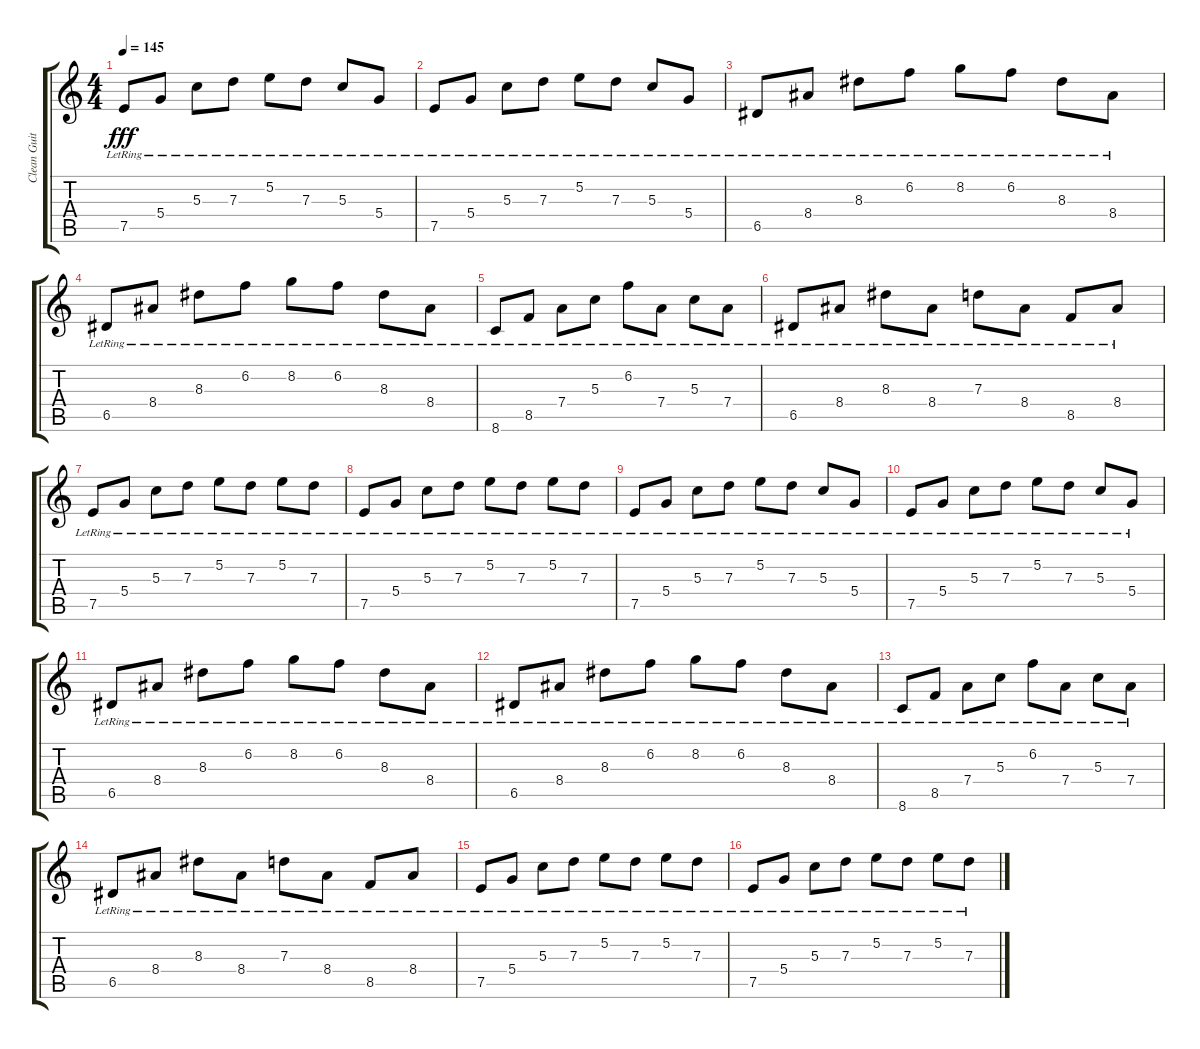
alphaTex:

\track ("Clean Guitar" "Clean Guit") {instrument electricguitarclean}
\staff {score tabs}
\tuning (E4 B3 G3 D3 A2 E2) {hide}
\ts (4 4)
\tempo 145
\clef g2
\ks c
7.5{lr}.8{dy fff} 5.4{lr}.8 5.3{lr}.8 7.3{lr}.8 5.2{lr}.8 7.3{lr}.8 5.3{lr}.8 5.4{lr}.8 |
7.5{lr}.8 5.4{lr}.8 5.3{lr}.8 7.3{lr}.8 5.2{lr}.8 7.3{lr}.8 5.3{lr}.8 5.4{lr}.8 |
6.5{lr}.8 8.4{lr}.8 8.3{lr}.8 6.2{lr}.8 8.2{lr}.8 6.2{lr}.8 8.3{lr}.8 8.4{lr}.8 |
6.5{lr}.8 8.4{lr}.8 8.3{lr}.8 6.2{lr}.8 8.2{lr}.8 6.2{lr}.8 8.3{lr}.8 8.4{lr}.8 |
8.6{lr}.8 8.5{lr}.8 7.4{lr}.8 5.3{lr}.8 6.2{lr}.8 7.4{lr}.8 5.3{lr}.8 7.4{lr}.8 |
6.5{lr}.8 8.4{lr}.8 8.3{lr}.8 8.4{lr}.8 7.3{lr}.8 8.4{lr}.8 8.5{lr}.8 8.4{lr}.8 |
7.5{lr}.8 5.4{lr}.8 5.3{lr}.8 7.3{lr}.8 5.2{lr}.8 7.3{lr}.8 5.2{lr}.8 7.3{lr}.8 |
7.5{lr}.8 5.4{lr}.8 5.3{lr}.8 7.3{lr}.8 5.2{lr}.8 7.3{lr}.8 5.2{lr}.8 7.3{lr}.8 |
7.5{lr}.8 5.4{lr}.8 5.3{lr}.8 7.3{lr}.8 5.2{lr}.8 7.3{lr}.8 5.3{lr}.8 5.4{lr}.8 |
7.5{lr}.8 5.4{lr}.8 5.3{lr}.8 7.3{lr}.8 5.2{lr}.8 7.3{lr}.8 5.3{lr}.8 5.4{lr}.8 |
6.5{lr}.8 8.4{lr}.8 8.3{lr}.8 6.2{lr}.8 8.2{lr}.8 6.2{lr}.8 8.3{lr}.8 8.4{lr}.8 |
6.5{lr}.8 8.4{lr}.8 8.3{lr}.8 6.2{lr}.8 8.2{lr}.8 6.2{lr}.8 8.3{lr}.8 8.4{lr}.8 |
8.6{lr}.8 8.5{lr}.8 7.4{lr}.8 5.3{lr}.8 6.2{lr}.8 7.4{lr}.8 5.3{lr}.8 7.4{lr}.8 |
6.5{lr}.8 8.4{lr}.8 8.3{lr}.8 8.4{lr}.8 7.3{lr}.8 8.4{lr}.8 8.5{lr}.8 8.4{lr}.8 |
7.5{lr}.8 5.4{lr}.8 5.3{lr}.8 7.3{lr}.8 5.2{lr}.8 7.3{lr}.8 5.2{lr}.8 7.3{lr}.8 |
7.5{lr}.8 5.4{lr}.8 5.3{lr}.8 7.3{lr}.8 5.2{lr}.8 7.3{lr}.8 5.2{lr}.8 7.3{lr}.8
